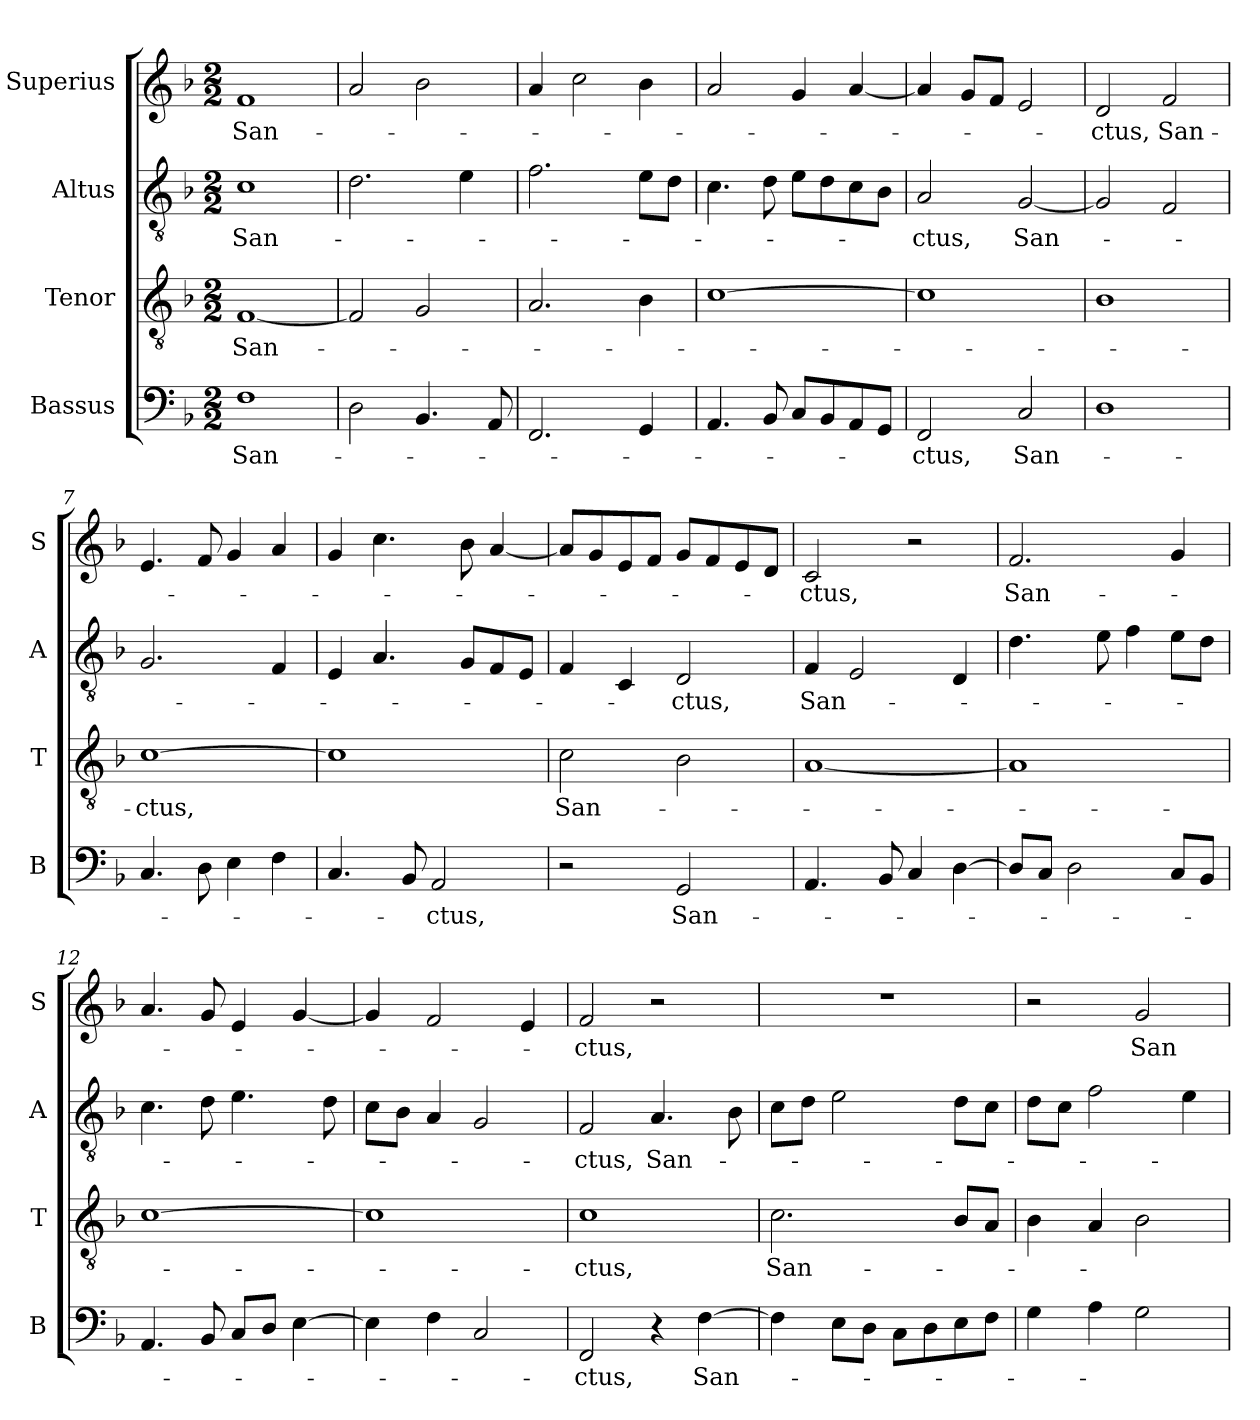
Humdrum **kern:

**kern	**text	**kern	**text	**kern	**text	**kern	**text
*part4	*part4	*part3	*part3	*part2	*part2	*part1	*part1
*staff4	*staff4	*staff3	*staff3	*staff2	*staff2	*staff1	*staff1
*I"Bassus	*	*I"Tenor	*	*I"Altus	*	*I"Superius	*
*I'B	*	*I'T	*	*I'A	*	*I'S	*
*clefF4	*	*clefGv2	*	*clefGv2	*	*clefG2	*
*k[b-]	*	*k[b-]	*	*k[b-]	*	*k[b-]	*
*M2/2	*	*M2/2	*	*M2/2	*	*M2/2	*
=1	=1	=1	=1	=1	=1	=1	=1
1F	San-	[1F	San-	1c	San-	1f	San-
=2	=2	=2	=2	=2	=2	=2	=2
2D	.	2F]	.	2.d	.	2a	.
4.BB-	.	2G	.	.	.	2b-	.
.	.	.	.	4e	.	.	.
8AA	.	.	.	.	.	.	.
=3	=3	=3	=3	=3	=3	=3	=3
2.FF	.	2.A	.	2.f	.	4a	.
.	.	.	.	.	.	2cc	.
4GG	.	4B-	.	8eL	.	4b-	.
.	.	.	.	8dJ	.	.	.
=4	=4	=4	=4	=4	=4	=4	=4
4.AA	.	[1c	.	4.c	.	2a	.
8BB-	.	.	.	8d	.	.	.
8CL	.	.	.	8eL	.	4g	.
8BB-	.	.	.	8d	.	.	.
8AA	.	.	.	8c	.	[4a	.
8GGJ	.	.	.	8B-J	.	.	.
=5	=5	=5	=5	=5	=5	=5	=5
2FF	-ctus,	1c]	.	2A	-ctus,	4a]	.
.	.	.	.	.	.	8gL	.
.	.	.	.	.	.	8fJ	.
!	!LO:LY:i	!	!	!	!	!	!
2C	San-	.	.	[2G	San-	2e	.
=6	=6	=6	=6	=6	=6	=6	=6
1D	.	1B-	.	2G]	.	2d	-ctus,
!	!	!	!	!	!	!	!LO:LY:i
.	.	.	.	2F	.	2f	San-
=7	=7	=7	=7	=7	=7	=7	=7
4.C	.	[1c	-ctus,	2.G	.	4.e	.
8D	.	.	.	.	.	8f	.
4E	.	.	.	.	.	4g	.
4F	.	.	.	4F	.	4a	.
=8	=8	=8	=8	=8	=8	=8	=8
4.C	.	1c]	.	4E	.	4g	.
.	.	.	.	4.A	.	4.cc	.
8BB-	.	.	.	.	.	.	.
!	!LO:LY:i	!	!	!	!	!	!
2AA	-ctus,	.	.	.	.	.	.
.	.	.	.	8GL	.	8b-	.
.	.	.	.	8F	.	[4a	.
.	.	.	.	8EJ	.	.	.
=9	=9	=9	=9	=9	=9	=9	=9
2r	.	2c	San-	4F	.	8aL]	.
.	.	.	.	.	.	8g	.
.	.	.	.	4C	.	8e	.
.	.	.	.	.	.	8fJ	.
2GG	San-	2B-	.	2D	-ctus,	8gL	.
.	.	.	.	.	.	8f	.
.	.	.	.	.	.	8e	.
.	.	.	.	.	.	8dJ	.
=10	=10	=10	=10	=10	=10	=10	=10
!	!	!	!	!	!LO:LY:i	!	!LO:LY:i
4.AA	.	[1A	.	4F	San-	2c	-ctus,
.	.	.	.	2E	.	.	.
8BB-	.	.	.	.	.	.	.
4C	.	.	.	.	.	2r	.
[4D	.	.	.	4D	.	.	.
=11	=11	=11	=11	=11	=11	=11	=11
!	!	!	!	!	!	!	!LO:LY:i
8DL]	.	1A]	.	4.d	.	2.f	San-
8CJ	.	.	.	.	.	.	.
2D	.	.	.	.	.	.	.
.	.	.	.	8e	.	.	.
.	.	.	.	4f	.	.	.
8CL	.	.	.	8eL	.	4g	.
8BB-J	.	.	.	8dJ	.	.	.
=12	=12	=12	=12	=12	=12	=12	=12
4.AA	.	[1c	.	4.c	.	4.a	.
8BB-	.	.	.	8d	.	8g	.
8CL	.	.	.	4.e	.	4e	.
8DJ	.	.	.	.	.	.	.
[4E	.	.	.	.	.	[4g	.
.	.	.	.	8d	.	.	.
=13	=13	=13	=13	=13	=13	=13	=13
4E]	.	1c]	.	8cL	.	4g]	.
.	.	.	.	8B-J	.	.	.
4F	.	.	.	4A	.	2f	.
2C	.	.	.	2G	.	.	.
.	.	.	.	.	.	4e	.
=14	=14	=14	=14	=14	=14	=14	=14
!	!	!	!	!	!LO:LY:i	!	!LO:LY:i
2FF	-ctus,	1c	-ctus,	2F	-ctus,	2f	-ctus,
!	!	!	!	!	!LO:LY:i	!	!
4r	.	.	.	4.A	San-	2r	.
[4F	San-	.	.	.	.	.	.
.	.	.	.	8B-	.	.	.
=15	=15	=15	=15	=15	=15	=15	=15
!	!	!	!LO:LY:i	!	!	!	!
4F]	.	2.c	San-	8cL	.	1r	.
.	.	.	.	8dJ	.	.	.
8EL	.	.	.	2e	.	.	.
8DJ	.	.	.	.	.	.	.
8CL	.	.	.	.	.	.	.
8D	.	.	.	.	.	.	.
8E	.	8B-L	.	8dL	.	.	.
8FJ	.	8AJ	.	8cJ	.	.	.
=16	=16	=16	=16	=16	=16	=16	=16
4G	.	4B-	.	8dL	.	2r	.
.	.	.	.	8cJ	.	.	.
4A	.	4A	.	2f	.	.	.
2G	.	2B-	.	.	.	2g	San-
.	.	.	.	4e	.	.	.
=	=	=	=	=	=	=	=
*-	*-	*-	*-	*-	*-	*-	*-
